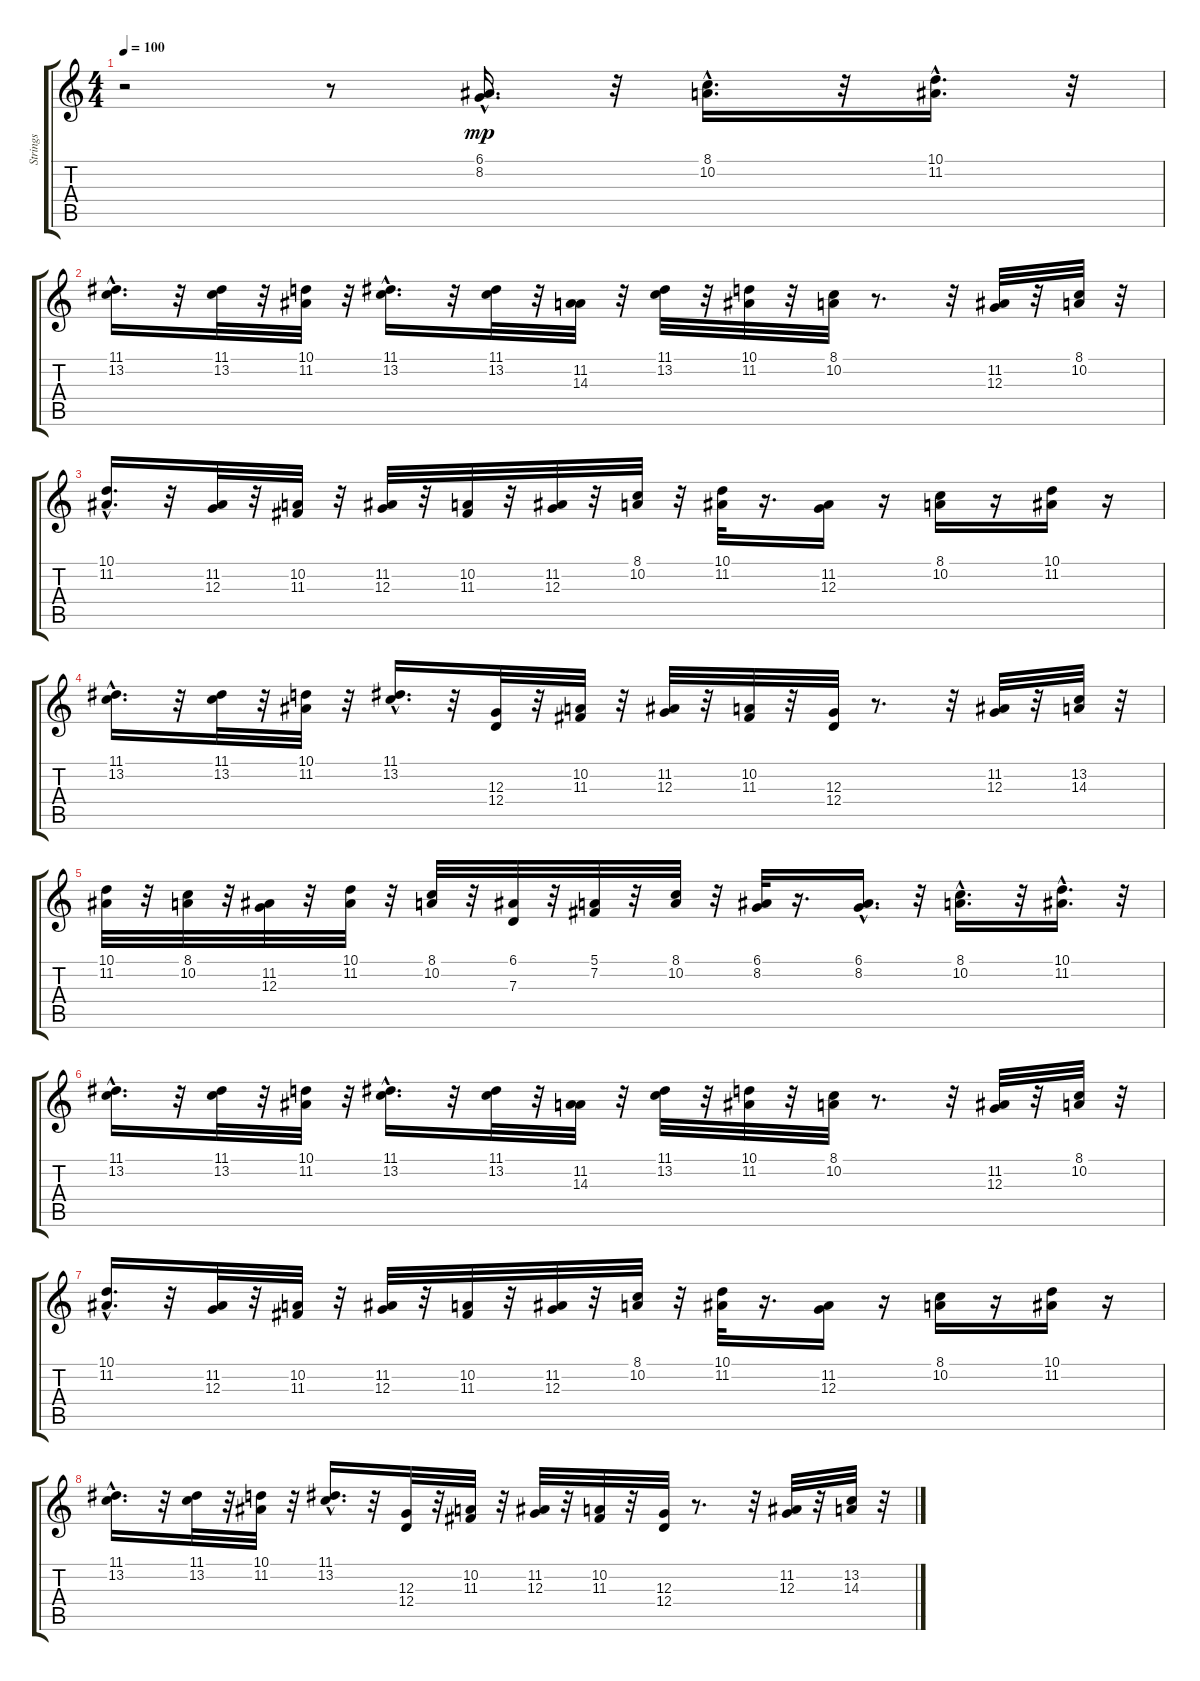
\track ("Strings" "Strings") {instrument stringensemble1}
\staff {score tabs}
\tuning (E4 B3 G3 D3 A2 E2) {hide}
\ts (4 4)
\tempo 100
\clef g2
\ks c
r.2{dy mp instrument stringensemble1} r.8 (6.1{hac} 8.2{hac}).16{d} r.32 (8.1{hac} 10.2{hac}).16{d} r.32 (10.1{hac} 11.2{hac}).16{d} r.32 |
(11.1{hac} 13.2{hac}).16{d} r.32 (11.1 13.2).32 r.32 (10.1 11.2).32 r.32 (11.1{hac} 13.2{hac}).16{d} r.32 (11.1 13.2).32 r.32 (11.2 14.3).32 r.32 (11.1 13.2).32 r.32 (10.1 11.2).32 r.32 (8.1 10.2).32 r.8{d} r.32 (11.2 12.3).32 r.32 (8.1 10.2).32 r.32 |
(10.1{hac} 11.2{hac}).16{d} r.32 (11.2 12.3).32 r.32 (10.2 11.3).32 r.32 (11.2 12.3).32 r.32 (10.2 11.3).32 r.32 (11.2 12.3).32 r.32 (8.1 10.2).32 r.32 (10.1 11.2).32 r.16{d} (11.2 12.3).16 r.16 (8.1 10.2).16 r.16 (10.1 11.2).16 r.16 |
(11.1{hac} 13.2{hac}).16{d} r.32 (11.1 13.2).32 r.32 (10.1 11.2).32 r.32 (11.1{hac} 13.2{hac}).16{d} r.32 (12.3 12.4).32 r.32 (10.2 11.3).32 r.32 (11.2 12.3).32 r.32 (10.2 11.3).32 r.32 (12.3 12.4).32 r.8{d} r.32 (11.2 12.3).32 r.32 (13.2 14.3).32 r.32 |
(10.1 11.2).32 r.32 (8.1 10.2).32 r.32 (11.2 12.3).32 r.32 (10.1 11.2).32 r.32 (8.1 10.2).32 r.32 (6.1 7.3).32 r.32 (5.1 7.2).32 r.32 (8.1 10.2).32 r.32 (6.1 8.2).32 r.16{d} (6.1{hac} 8.2{hac}).16{d} r.32 (8.1{hac} 10.2{hac}).16{d} r.32 (10.1{hac} 11.2{hac}).16{d} r.32 |
(11.1{hac} 13.2{hac}).16{d} r.32 (11.1 13.2).32 r.32 (10.1 11.2).32 r.32 (11.1{hac} 13.2{hac}).16{d} r.32 (11.1 13.2).32 r.32 (11.2 14.3).32 r.32 (11.1 13.2).32 r.32 (10.1 11.2).32 r.32 (8.1 10.2).32 r.8{d} r.32 (11.2 12.3).32 r.32 (8.1 10.2).32 r.32 |
(10.1{hac} 11.2{hac}).16{d} r.32 (11.2 12.3).32 r.32 (10.2 11.3).32 r.32 (11.2 12.3).32 r.32 (10.2 11.3).32 r.32 (11.2 12.3).32 r.32 (8.1 10.2).32 r.32 (10.1 11.2).32 r.16{d} (11.2 12.3).16 r.16 (8.1 10.2).16 r.16 (10.1 11.2).16 r.16 |
(11.1{hac} 13.2{hac}).16{d} r.32 (11.1 13.2).32 r.32 (10.1 11.2).32 r.32 (11.1{hac} 13.2{hac}).16{d} r.32 (12.3 12.4).32 r.32 (10.2 11.3).32 r.32 (11.2 12.3).32 r.32 (10.2 11.3).32 r.32 (12.3 12.4).32 r.8{d} r.32 (11.2 12.3).32 r.32 (13.2 14.3).32 r.32
